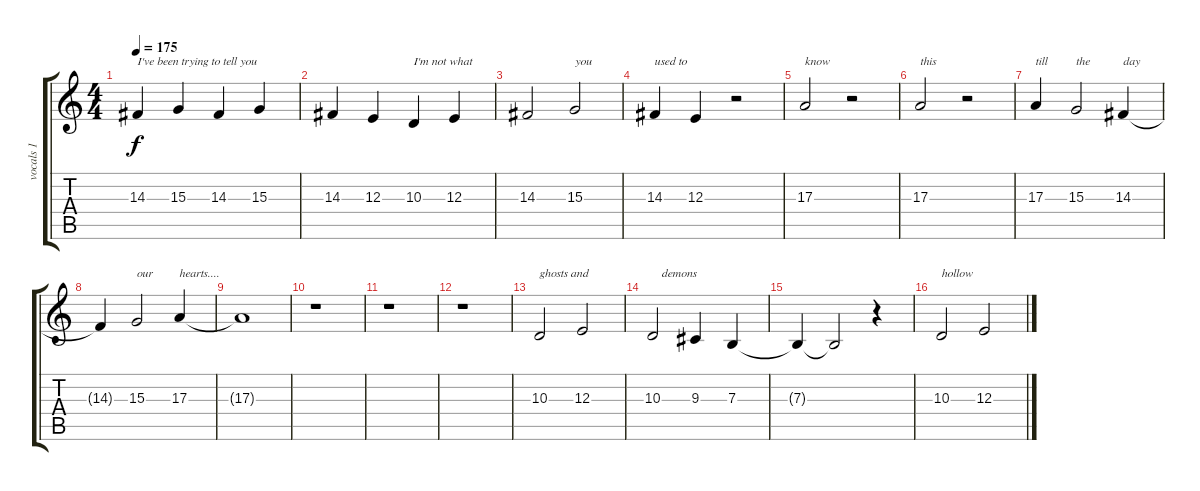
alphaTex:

\track ("vocals 1" "vocals 1") {instrument lead2sawtooth}
\staff {score tabs}
\tuning (Db4 Ab3 E3 B2 Gb2 B1) {hide}
\ts (4 4)
\tempo 175
\clef g2
\ks c
14.3.4{txt "I've been trying to tell you" dy f instrument lead2sawtooth} 15.3.4 14.3.4 15.3.4 |
14.3.4 12.3.4 10.3.4{txt "I'm not what"} 12.3.4 |
14.3.2 15.3.2{txt "you"} |
14.3.4{txt "used to"} 12.3.4 r.2 |
17.3.2{txt "know"} r.2 |
17.3.2{txt "this"} r.2 |
17.3.4{txt "till"} 15.3.2{txt "the"} 14.3.4{txt "day"} |
14.3{t}.4 15.3.2{txt "our"} 17.3.4{txt "hearts...."} |
17.3{t}.1 |
r.1 |
r.1 |
r.1 |
10.3.2{txt "ghosts and"} 12.3.2 |
10.3.2{txt "   demons"} 9.3.4 7.3.4 |
7.3{t}.4 7.3{t}.2 r.4 |
10.3.2{txt "hollow"} 12.3.2
